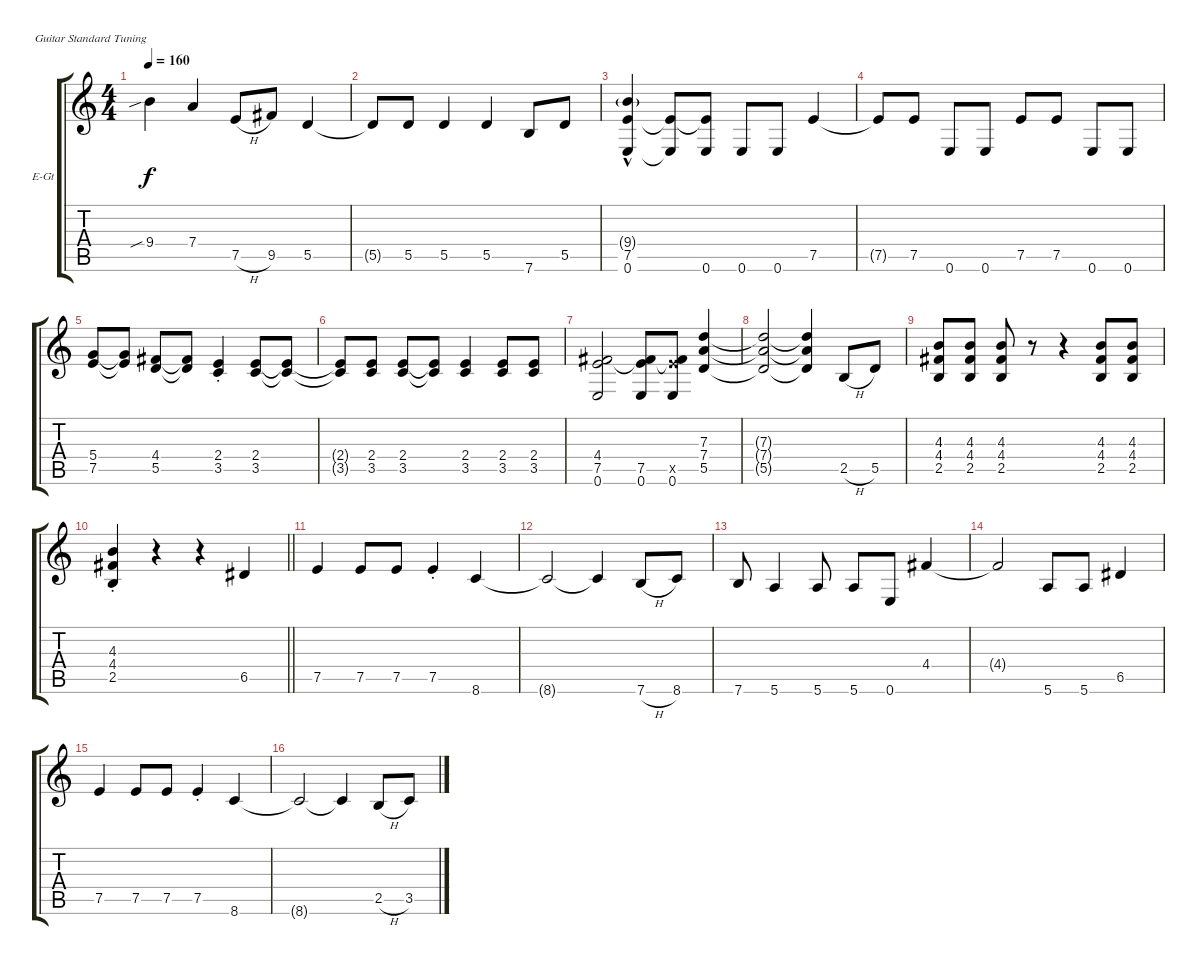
\bracketExtendMode groupsimilarinstruments
\firstSystemTrackNameOrientation horizontal
\otherSystemsTrackNameOrientation horizontal
\track ("Electric guitar 1" "E-Gt") {instrument overdrivenguitar}
\staff {score tabs}
\tuning (E4 B3 G3 D3 A2 E2)
\ts (4 4)
\tempo 160
\clef g2
\scale
0.333333
\ks c
9.4{sib}.4{dy f} 7.4.4 7.5{h}.8 9.5.8 5.5.4 |
\scale
0.333333 5.5{t}.8 5.5.8 5.5.4 5.5.4 7.6.8 5.5.8 |
\scale
0.333333 (9.4{g} 7.5{hac} 0.6).4 (0.6{t} 7.5{t}).8 (7.5{t} 0.6).8 0.6.8 0.6.8 7.5.4 |
\scale
0.333333 7.5{t}.8 7.5.8 0.6.8 0.6.8 7.5.8 7.5.8 0.6.8 0.6.8 |
\scale
0.333333 (5.4 7.5).8 (5.4{t} 7.5{t}).8 (4.4 5.5).8 (4.4{t} 5.5{t}).8 (2.4{st} 3.5{st}).4 (2.4 3.5).8 (2.4{t} 3.5{t}).8 |
\scale
0.333333 (2.4{t} 3.5{t}).8 (2.4 3.5).8 (2.4 3.5).8 (2.4{t} 3.5{t}).8 (2.4 3.5).4 (2.4 3.5).8 (2.4 3.5).8 |
\scale
0.333333 (4.4 7.5 0.6).2 (4.4{t} 7.5 0.6).8 (4.4{t} 7.5{x} 0.6).8 (7.3 7.4 5.5).4 |
\scale
0.333333 (7.3{t} 7.4{t} 5.5{t}).2 (7.3{t} 7.4{t} 5.5{t}).4 2.5{h}.8 5.5.8 |
\scale
0.333333 (4.3 4.4 2.5).8 (4.3 4.4 2.5).8 (4.3 4.4 2.5).8 r.8 r.4 (4.3 4.4 2.5).8 (4.3 4.4 2.5).8 |
\scale
0.333333
\barLineRight lightlight
(4.3{st} 4.4{st} 2.5{st}).4 r.4 r.4 6.5.4 |
\scale
0.333333 7.5.4 7.5.8 7.5.8 7.5{st}.4 8.6.4 |
\scale
0.333333 8.6{t}.2 8.6{t}.4 7.6{h}.8 8.6.8 |
\scale
0.333333 7.6.8 5.6.4 5.6.8 5.6.8 0.6.8 4.4.4 |
\scale
0.333333 4.4{t}.2 5.6.8 5.6.8 6.5.4 |
\scale
0.333333 7.5.4 7.5.8 7.5.8 7.5{st}.4 8.6.4 |
\scale
0.333333 8.6{t}.2 8.6{t}.4 2.5{h}.8 3.5.8
